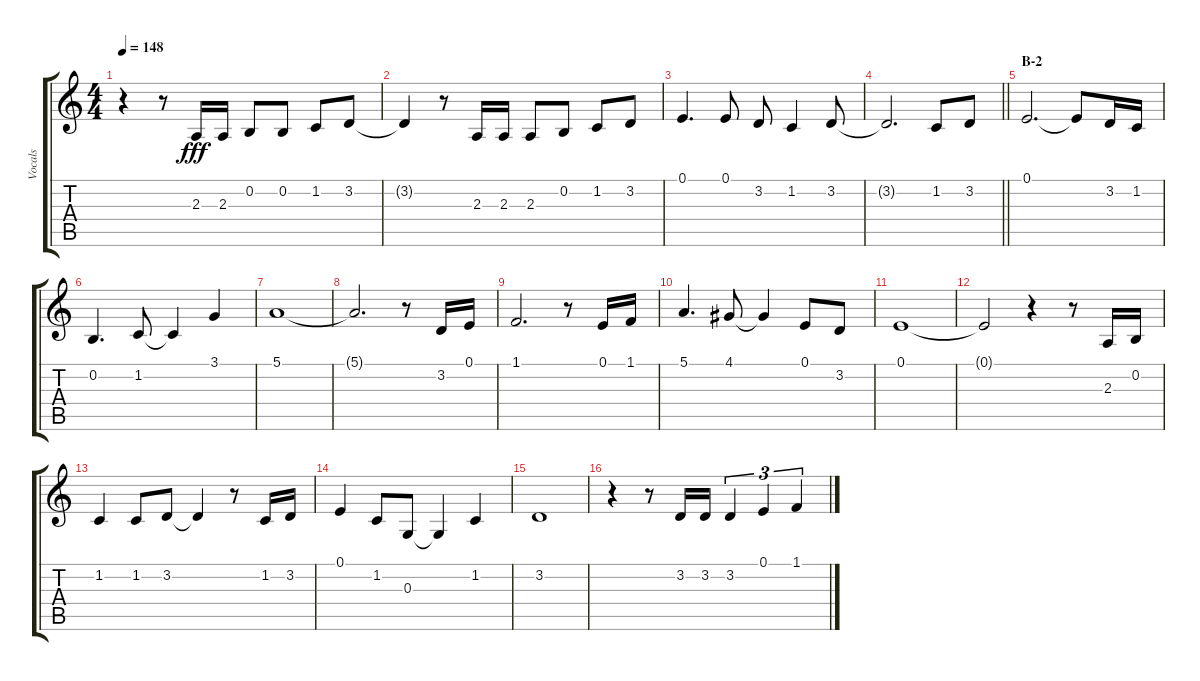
\track ("Vocals" "Vocals") {instrument voiceoohs}
\staff {score tabs}
\tuning (E4 B3 G3 D3 A2 E2) {hide}
\ts (4 4)
\tempo 148
\clef g2
\ks c
r.4{dy fff} r.8 2.3.16 2.3.16 0.2.8 0.2.8 1.2.8 3.2.8 |
3.2{t}.4 r.8 2.3.16 2.3.16 2.3.8 0.2.8 1.2.8 3.2.8 |
0.1.4{d} 0.1.8 3.2.8 1.2.4 3.2.8 |
\barLineRight lightlight
3.2{t}.2{d} 1.2.8 3.2.8 |
\section ("" "B-2")
0.1.2{d} 0.1{t}.8 3.2.16 1.2.16 |
0.2.4{d} 1.2.8 1.2{t}.4 3.1.4 |
5.1.1 |
5.1{t}.2{d} r.8 3.2.16 0.1.16 |
1.1.2{d} r.8 0.1.16 1.1.16 |
5.1.4{d} 4.1.8 4.1{t}.4 0.1.8 3.2.8 |
0.1.1 |
0.1{t}.2 r.4 r.8 2.3.16 0.2.16 |
1.2.4 1.2.8 3.2.8 3.2{t}.4 r.8 1.2.16 3.2.16 |
0.1.4 1.2.8 0.3.8 0.3{t}.4 1.2.4 |
3.2.1 |
r.4 r.8 3.2.16 3.2.16 3.2.4{tu (3 2)} 0.1.4{tu (3 2)} 1.1.4{tu (3 2)}
